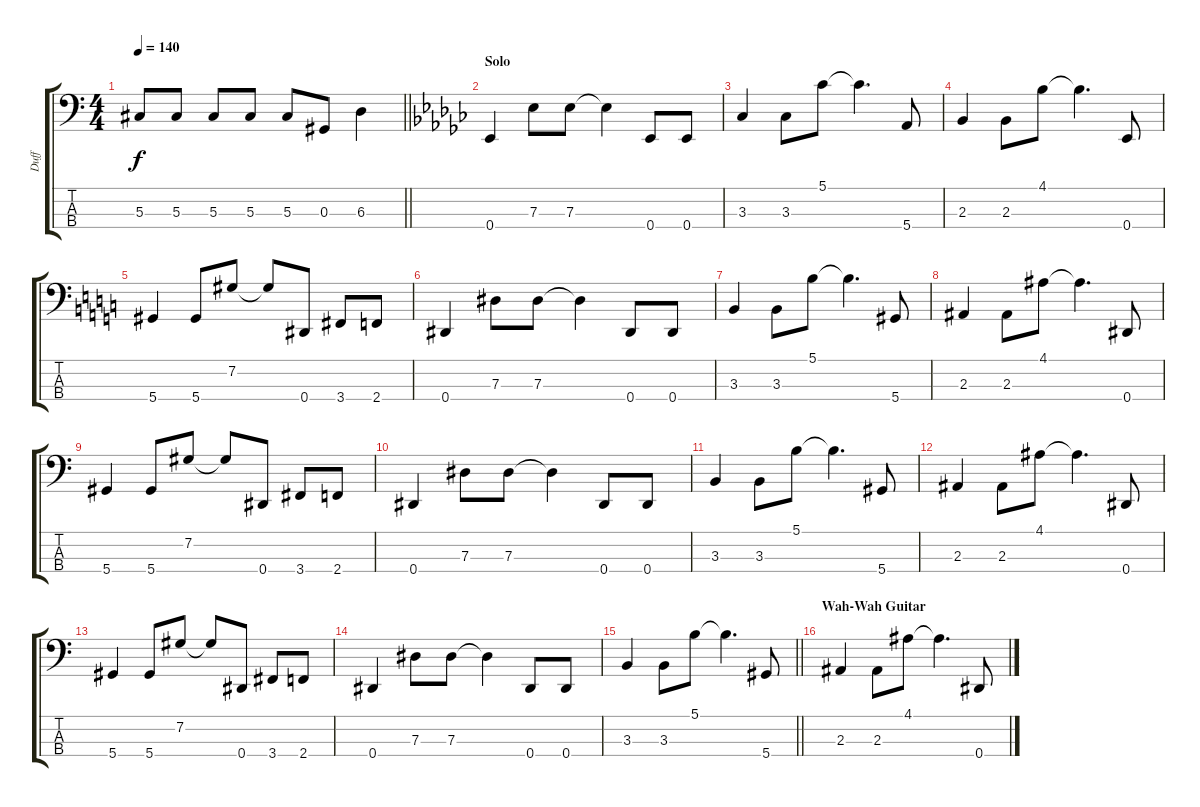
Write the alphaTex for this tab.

\track ("Duff" "Duff") {instrument electricbasspick}
\staff {score tabs}
\tuning (Gb2 Db2 Ab1 Eb1) {hide}
\ts (4 4)
\tempo 140
\clef f4
\barLineRight lightlight
\ks c
5.3.8{dy f} 5.3.8 5.3.8 5.3.8 5.3.8 0.3.8 6.3.4 |
\section ("" "Solo")
\ks gb
0.4.4 7.3.8 7.3.8 7.3{t}.4 0.4.8 0.4.8 |
3.3.4 3.3.8 5.1.8 5.1{t}.4{d} 5.4.8 |
2.3.4 2.3.8 4.1.8 4.1{t}.4{d} 0.4.8 |
\ks c
5.4.4 5.4.8 7.2.8 7.2{t}.8 0.4.8 3.4.8 2.4.8 |
0.4.4 7.3.8 7.3.8 7.3{t}.4 0.4.8 0.4.8 |
3.3.4 3.3.8 5.1.8 5.1{t}.4{d} 5.4.8 |
2.3.4 2.3.8 4.1.8 4.1{t}.4{d} 0.4.8 |
5.4.4 5.4.8 7.2.8 7.2{t}.8 0.4.8 3.4.8 2.4.8 |
0.4.4 7.3.8 7.3.8 7.3{t}.4 0.4.8 0.4.8 |
3.3.4 3.3.8 5.1.8 5.1{t}.4{d} 5.4.8 |
2.3.4 2.3.8 4.1.8 4.1{t}.4{d} 0.4.8 |
5.4.4 5.4.8 7.2.8 7.2{t}.8 0.4.8 3.4.8 2.4.8 |
0.4.4 7.3.8 7.3.8 7.3{t}.4 0.4.8 0.4.8 |
\barLineRight lightlight
3.3.4 3.3.8 5.1.8 5.1{t}.4{d} 5.4.8 |
\section ("" "Wah-Wah Guitar")
2.3.4 2.3.8 4.1.8 4.1{t}.4{d} 0.4.8
